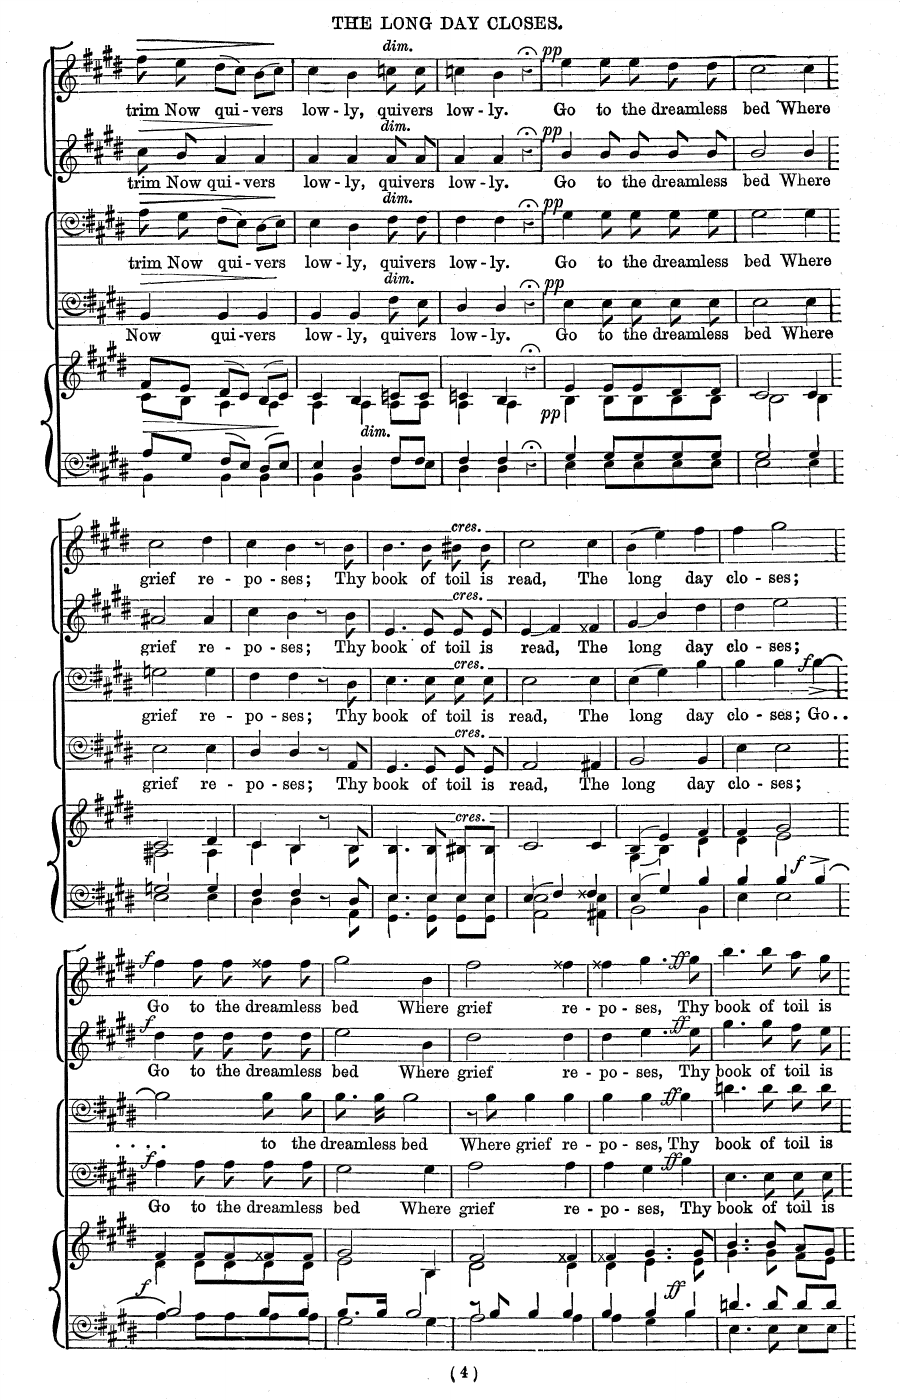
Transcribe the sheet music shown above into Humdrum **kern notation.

**kern	**kern	**dynam	**kern	**text	**dynam	**kern	**text	**dynam	**kern	**text	**dynam	**kern	**text	**dynam
*part5	*part5	*part5	*part4	*part4	*part4	*part3	*part3	*part3	*part2	*part2	*part2	*part1	*part1	*part1
*staff6	*staff5	*staff5/6	*staff4	*staff4	*staff4	*staff3	*staff3	*staff3	*staff2	*staff2	*staff2	*staff1	*staff1	*staff1
*I"Piano	*	*	*I"2nd Bass	*	*	*I"1st Bass	*	*	*I"2nd Tenor	*	*	*I"Alto (or 1st Tenor)	*	*
*I'Pno	*	*	*	*	*	*	*	*	*	*	*	*	*	*
*clefF4	*clefG2	*	*clefF4	*	*	*clefF4	*	*	*clefGv2	*	*	*clefG2	*	*
*k[f#c#g#d#]	*k[f#c#g#d#]	*	*k[f#c#g#d#]	*	*	*k[f#c#g#d#]	*	*	*k[f#c#g#d#]	*	*	*k[f#c#g#d#]	*	*
*M3/4	*M3/4	*	*M3/4	*	*	*M3/4	*	*	*M3/4	*	*	*M3/4	*	*
=40	=40	=40	=40	=40	=40	=40	=40	=40	=40	=40	=40	=40	=40	=40
*^	*	*	*	*	*	*	*	*	*	*	*	*	*	*
!	!	!	!LO:HP:b	!	!	!LO:HP:b	!	!	!LO:HP:b	!	!	!LO:HP:b	!	!	!LO:HP:b
*	*	*^	*	*	*	*	*	*	*	*	*	*	*	*	*
8A/L	4BB\	8f#/L	8c#\L	>	4BB/	Now	>	8A\	trim	>	8c#\L	trim	>	8ff#\	trim	>
8G#/J	.	8e/J	8B\J	.	.	.	.	8G#\	Now	.	8B\J	Now	.	8ee\	Now	.
8F#/L	4BB\	(8d#/L	4A\	.	4BB/	qui-	.	(8F#\L	qui-	.	4A/	qui-	.	(8dd#\L	qui-	.
8E/J	.	8c#/J)	.	.	.	.	.	8E\J)	.	.	.	.	.	8cc#\J)	.	.
8D#/L	4BB\	(8B/L	4A\	.	4BB/	-vers	.	(8D#\L	-vers	.	4A/	-vers	.	(8b\L	-vers	.
8E/J	.	8c#/J)	.	.	.	.	.	8E\J)	.	.	.	.	.	8cc#\J)	.	.
*v	*v	*	*	*	*	*	*	*	*	*	*	*	*	*	*	*
*	*v	*v	*	*	*	*	*	*	*	*	*	*	*	*	*
.	.	]	.	.	]	.	.	]	.	.	]	.	.	]
=41	=41	=41	=41	=41	=41	=41	=41	=41	=41	=41	=41	=41	=41	=41
*^	*^	*	*	*	*	*	*	*	*	*	*	*	*	*
4E/	4BB\	4c#/	4A\	.	4BB/	low-	.	4E\	low-	.	4A/	low-	.	4cc#\	low-	.
!	!	!LO:TX:b:i:t=dim.	!	!	!	!	!	!	!	!	!	!	!	!	!	!
4D#/	4BB\	4B/	4A\	.	4BB/	-ly,	.	4D#\	-ly,	.	4A/	-ly,	.	4b\	-ly,	.
!	!	!	!	!	!	!	!	!	!	!	!	!	!	!LO:TX:a:i:t=dim.	!	!
!	!	!	!	!	!	!	!	!	!	!	!LO:TX:a:i:t=dim.	!	!	!	!	!
!	!	!	!	!	!	!	!	!LO:TX:a:i:t=dim.	!	!	!	!	!	!	!	!
!	!	!	!	!	!LO:TX:a:i:t=dim.	!	!	!	!	!	!	!	!	!	!	!
8F#/L	8F#\L	8cn/L	8A\L	.	8F#\L	qui-	.	8F#\	qui-	.	8A/L	qui-	.	8ccn\	qui-	.
8F#/J	8E\J	8c/J	8A\J	.	8E\J	-vers	.	8F#\	-vers	.	8A/J	-vers	.	8cc\	-vers	.
=42	=42	=42	=42	=42	=42	=42	=42	=42	=42	=42	=42	=42	=42	=42	=42	=42
4F#/	4D#\	4cn/	4A\	.	4D#\	low-	.	4F#\	low-	.	4A/	low-	.	4ccn\	low-	.
4F#/	4D#\	4B/	4A\	.	4D#\	-ly.	.	4F#\	-ly.	.	4A/	-ly.	.	4b\	-ly.	.
4r;<	4ryy	4r;<	4ryy	.	4r;<	.	.	4r;<	.	.	4r;<	.	.	4r;<	.	.
=43	=43	=43	=43	=43	=43	=43	=43	=43	=43	=43	=43	=43	=43	=43	=43	=43
!	!	!	!	!LO:DY:a=2	!	!	!LO:DY:a	!	!	!LO:DY:a	!	!	!LO:DY:a	!	!	!LO:DY:a
4G#/	4E\	4e/	4B\	pp	4E\	Go	pp	4G#\	Go	pp	4B\	Go	pp	4ee\	Go	pp
8G#/L	8E\L	8e/L	8B\L	.	8E\L	to	.	8G#\	to	.	8B\L	to	.	8ee\	to	.
8G#/	8E\	8e/	8B\	.	8E\J	the	.	8G#\	the	.	8B\J	the	.	8ee\	the	.
8G#/	8E\	8d#/	8B\	.	8E\L	dream-	.	8G#\	dream-	.	8B\L	dream-	.	8dd#\	dream-	.
8G#/J	8E\J	8d#/J	8B\J	.	8E\J	-less	.	8G#\	-less	.	8B\J	-less	.	8dd#\	-less	.
=44	=44	=44	=44	=44	=44	=44	=44	=44	=44	=44	=44	=44	=44	=44	=44	=44
2G#/	2E\	2c#/	2B\	.	2E\	bed	.	2G#\	bed	.	2B\	bed	.	2cc#\	bed	.
4G#/	4E\	4c#/	4B\	.	4E\	Where	.	4G#\	Where	.	4B\	Where	.	4cc#\	Where	.
=45	=45	=45	=45	=45	=45	=45	=45	=45	=45	=45	=45	=45	=45	=45	=45	=45
2Gn/	2E\	2c#/	2A#X\	.	2E\	grief	.	2Gn\	grief	.	2A#X/	grief	.	2cc#\	grief	.
4G/	4E\	4d#/	4A#\	.	4E\	re-	.	4G\	re-	.	4A#/	re-	.	4dd#\	re-	.
=46	=46	=46	=46	=46	=46	=46	=46	=46	=46	=46	=46	=46	=46	=46	=46	=46
4F#/	4D#\	4c#/	4c#\	.	4D#\	-po-	.	4F#\	-po-	.	4c#\	-po-	.	4cc#\	-po-	.
4F#/	4D#\	4B/	4B\	.	4D#\	-ses,	.	4F#\	-ses,	.	4B\	-ses,	.	4b\	-ses,	.
8r	8ryy	8r	8ryy	.	8r	.	.	8r	.	.	8r	.	.	8r	.	.
8D#/	8AA\	8B/	8B\	.	8AA/	Thy	.	8D#\	Thy	.	8B\	Thy	.	8b\	Thy	.
*	*	*v	*v	*	*	*	*	*	*	*	*	*	*	*	*	*
=47	=47	=47	=47	=47	=47	=47	=47	=47	=47	=47	=47	=47	=47	=47	=47
4.E\	4.GG#\ 4.E\	4.B/	.	4.GG#/	book	.	4.E\	book	.	4.E/	book	.	4.b\	book	.
!	!	!LO:TX:b:i:t=cresc.	!	!	!	!	!	!	!	!	!	!	!	!	!
8E\	8GG#\ 8E\	8B/	.	8GG#/	of	.	8E\	of	.	8E/	of	.	8b\	of	.
!	!	!	!	!	!	!	!	!	!	!	!	!	!LO:TX:a:i:t=cresc.	!	!
!	!	!	!	!	!	!	!	!	!	!LO:TX:a:i:t=cresc.	!	!	!	!	!
!	!	!	!	!	!	!	!LO:TX:a:i:t=cresc.	!	!	!	!	!	!	!	!
!	!	!	!	!LO:TX:a:i:t=cresc.	!	!	!	!	!	!	!	!	!	!	!
8E\	8GG#\ 8E\L	8B#X/L	.	8GG#/L	toil	.	8E\	toil	.	8E/L	toil	.	8b#X\	toil	.
8E\	8GG#\ 8E\J	8B#/J	.	8GG#/J	is	.	8E\	is	.	8E/J	is	.	8b#\	is	.
=48	=48	=48	=48	=48	=48	=48	=48	=48	=48	=48	=48	=48	=48	=48	=48
4E\	2AA\ 2E\	2c#/	.	2AA/	read,	.	2E\	read,	.	(4E/	read,	.	2cc#\	read,	.
4F#\	.	.	.	.	.	.	.	.	.	4F#/)	.	.	.	.	.
4F##X\	4AA#X\ 4E\	4c#/	.	4AA#X/	The	.	4E\	The	.	4F##X/	The	.	4cc#\	The	.
=49	=49	=49	=49	=49	=49	=49	=49	=49	=49	=49	=49	=49	=49	=49	=49
*	*	*^	*	*	*	*	*	*	*	*	*	*	*	*	*
4E/	2BB\	(4B/	(4G#\	.	2BB/	long	.	(4E\	long	.	(4G#/	long	.	(4b\	long	.
4G#/	.	4e/)	4B\)	.	.	.	.	4G#\)	.	.	4B/)	.	.	4ee\)	.	.
4B/	4BB\	4f#/	4d#\	.	4BB/	day	.	4B\	day	.	4d#\	day	.	4ff#\	day	.
=50	=50	=50	=50	=50	=50	=50	=50	=50	=50	=50	=50	=50	=50	=50	=50	=50
4B/	4E\	4f#/	4d#\	.	4E\	clo-	.	4B\	clo-	.	4d#\	clo-	.	4ff#\	clo-	.
4B/	2E\	2g#/	2e\	.	2E\	-ses;	.	4B\	-ses;	.	2e\	-ses;	.	2gg#\	-ses;	.
!	!	!	!	!LO:DY:a=2	!	!	!	!	!	!LO:DY:a	!	!	!	!	!	!
4B^/	.	.	.	f	.	.	.	(4B^\	Go	f	.	.	.	.	.	.
=51	=51	=51	=51	=51	=51	=51	=51	=51	=51	=51	=51	=51	=51	=51	=51	=51
!	!	!	!	!LO:DY:a=2	!	!	!LO:DY:a	!	!	!	!	!	!LO:DY:a	!	!	!LO:DY:a
2B/	4A\	4f#/	4d#\	f	4A\	Go	f	2B\)	.	.	4d#\	Go	f	4ff#\	Go	f
.	8A\L	8f#/L	8d#\L	.	8A\L	to	.	.	.	.	8d#\L	to	.	8ff#\	to	.
.	8A\	8f#/	8d#\	.	8A\J	the	.	.	.	.	8d#\J	the	.	8ff#\	the	.
8B/L	8A\	8f##X/	8d#\	.	8A\L	dream-	.	8B\	to	.	8d#\L	dream-	.	8ff##X\	dream-	.
8B/J	8A\J	8f##/J	8d#\J	.	8A\J	-less	.	8B\	the	.	8d#\J	-less	.	8ff##\	-less	.
=52	=52	=52	=52	=52	=52	=52	=52	=52	=52	=52	=52	=52	=52	=52	=52	=52
8.B/L	2G#\	2g#/	2e\	.	2G#\	bed	.	8.B\	dream-	.	2e\	bed	.	2gg#\	bed	.
16B/Jk	.	.	.	.	.	.	.	16B\	-less	.	.	.	.	.	.	.
2B/	.	.	.	.	.	.	.	2B\	bed	.	.	.	.	.	.	.
.	4G#\	4B/	4B\	.	4G#\	Where	.	.	.	.	4B\	Where	.	4b\	Where	.
=53	=53	=53	=53	=53	=53	=53	=53	=53	=53	=53	=53	=53	=53	=53	=53	=53
8r	2A\	2f#/	2d#\	.	2A\	grief	.	8r	.	.	2d#\	grief	.	2ff#\	grief	.
8B/	.	.	.	.	.	.	.	8B\	Where	.	.	.	.	.	.	.
4B/	.	.	.	.	.	.	.	4B\	grief	.	.	.	.	.	.	.
4B/	4A\	4f##X/	4d#\	.	4A\	re-	.	4B\	re-	.	4d#\	re-	.	4ff##X\	re-	.
=54	=54	=54	=54	=54	=54	=54	=54	=54	=54	=54	=54	=54	=54	=54	=54	=54
4B/	4A\	4f##X/	4d#\	.	4A\	-po-	.	4B\	-po-	.	4d#\	-po-	.	4ff##X\	-po-	.
4.B/	4.G#\	4.g#/	4.e\	.	4G#\	-ses,	.	4B\	-ses,	.	4.e\	-ses,	.	4.gg#\	-ses,	.
!	!	!	!	!	!	!	!LO:DY:a	!	!	!LO:DY:a	!	!	!	!	!	!
.	.	.	.	.	4B\	Thy	ff	4B\	Thy	ff	.	.	.	.	.	.
!	!	!	!	!LO:DY:a=2	!	!	!	!	!	!	!	!	!LO:DY:a	!	!	!LO:DY:a
8B/	8B\	8g#/	8e\	ff	.	.	.	.	.	.	8e\	Thy	ff	8gg#\	Thy	ff
=55	=55	=55	=55	=55	=55	=55	=55	=55	=55	=55	=55	=55	=55	=55	=55	=55
4.dn/	4.E\	4.b/	4.g#\	.	4.E\	book	.	4.dn\	book	.	4.g#\	book	.	4.bb\	book	.
8d/	8E\	8b/	8g#\	.	8E\	of	.	8d\	of	.	8g#\	of	.	8bb\	of	.
8d/L	8E\L	8a/L	8f#\L	.	8E\L	toil	.	8d\	toil	.	8f#\L	toil	.	8aa\	toil	.
8d/J	8E\J	8g#/J	8e\J	.	8E\J	is	.	8d\	is	.	8e\J	is	.	8gg#\	is	.
*v	*v	*	*	*	*	*	*	*	*	*	*	*	*	*	*	*
*	*v	*v	*	*	*	*	*	*	*	*	*	*	*	*	*
=	=	=	=	=	=	=	=	=	=	=	=	=	=	=
*-	*-	*-	*-	*-	*-	*-	*-	*-	*-	*-	*-	*-	*-	*-
